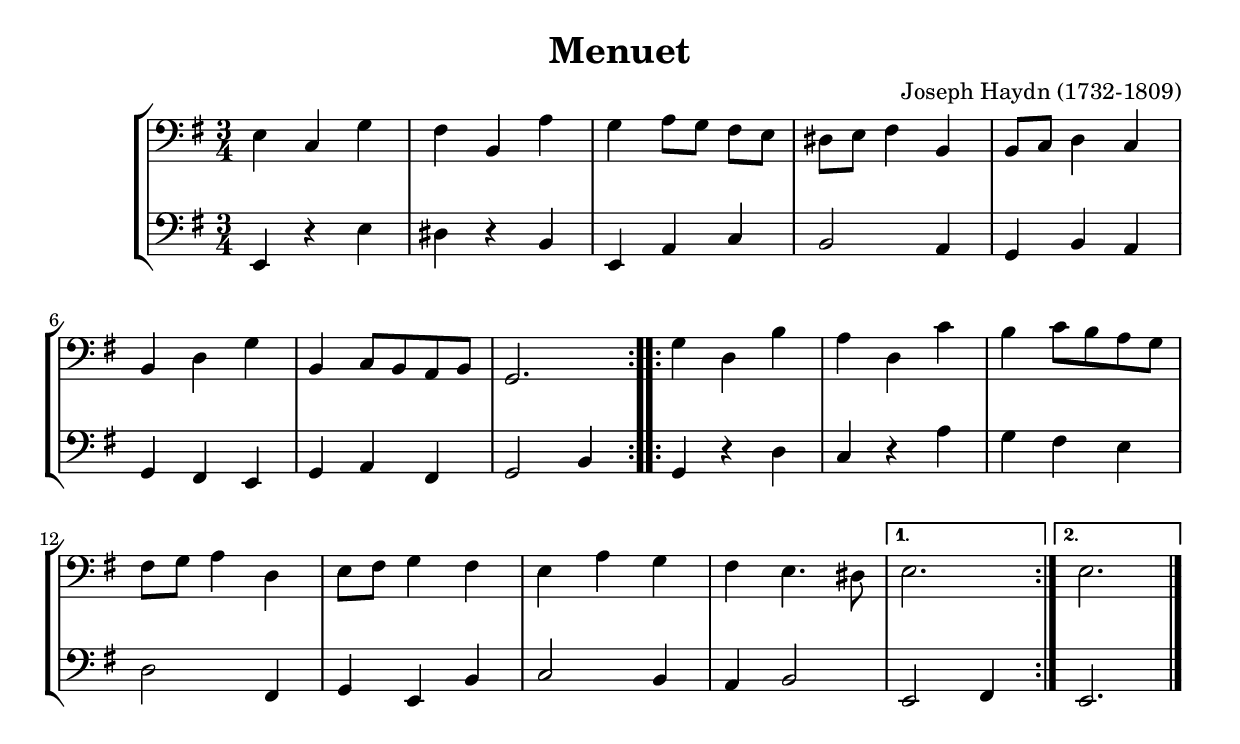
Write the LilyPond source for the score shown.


%%   G. F. Handel: Menuet  
%%   arranged for two kontrabasses

\version "2.10.33"

\header  {
	title = "Menuet"
	composer = "Joseph Haydn (1732-1809)"
}

global = {
	\time  3/4
	\key  g \minor
	\clef bass
}
	
bassOne = \new Voice \relative d {
	\set Staff.instrumentName = #""
	
	\repeat volta 2 {
		g4 ees bes'
		a4 d, c'
		bes4 c8[ bes] a[ g]
		fis8 g a4 d,
		d8 ees f4 ees
	
		\break
	
		d4 f bes
		d, ees8 d c d
		bes2.
		}
		
	\repeat volta 2 {
		bes'4 f d'
		c4 f, ees'
		d4 ees8 d c bes
	
		\break
	
		a8 bes c4 f,
		g8 a bes4 a
		g4 c bes
		a4 g4. fis8
		}
	\alternative {
		{ g2. }
   	    { g2. }
   		}
   	
   	\bar "|."	

}

bassTwo = \new Voice \relative c {
	\set Staff.instrumentName = #""

	g4 r g'
	fis4 r d
	g,4 c ees
	d2 c4
	bes4 d c
	
	bes4 a g
	bes4 c a
	bes2 d4
	bes4 r f'
	ees4 r c'
	bes4 a g
	
	f2 a,4
	bes4 g d'
	ees2 d4
	c4 d2
	g,2 a4
	g2. 
	
}

\score {
	\transpose g e {
		\new StaffGroup <<
			\new Staff << \global \bassOne >>
			\new Staff << \global \bassTwo >>
		>>
	}
	\layout{}
	%\midi{}
}
